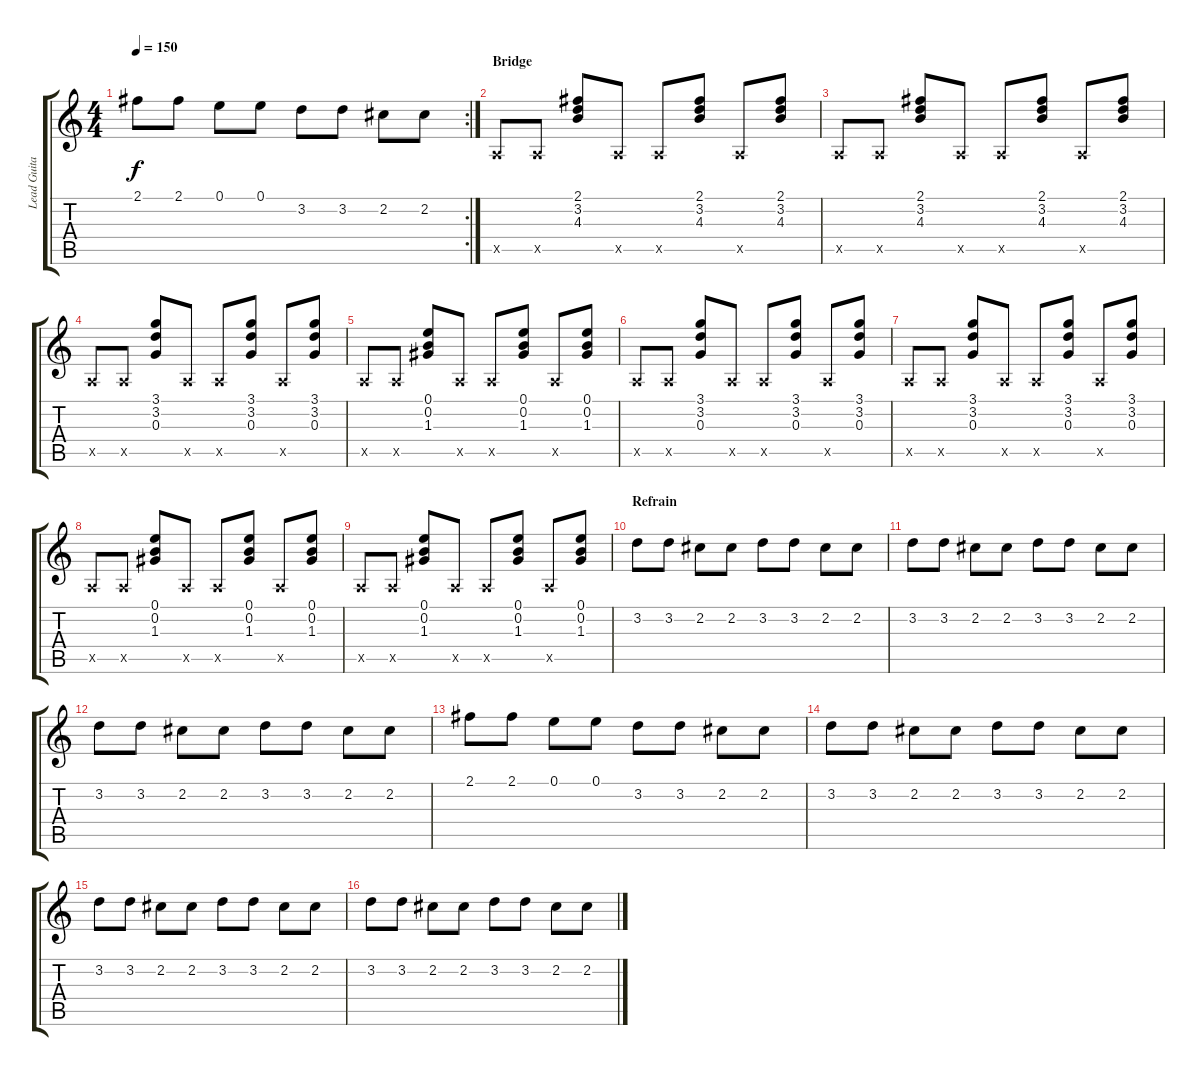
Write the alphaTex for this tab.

\track ("Lead Guitar" "Lead Guita") {instrument distortionguitar}
\staff {score tabs}
\tuning (E4 B3 G3 D3 A2 E2) {hide}
\rc 2
\ts (4 4)
\tempo 150
\clef g2
\ks c
2.1.8{dy f} 2.1.8 0.1.8 0.1.8 3.2.8 3.2.8 2.2.8 2.2.8 |
\section ("" "Bridge")
0.5{x}.8 0.5{x}.8 (2.1 3.2 4.3).8 0.5{x}.8 0.5{x}.8 (2.1 3.2 4.3).8 0.5{x}.8 (2.1 3.2 4.3).8 |
0.5{x}.8 0.5{x}.8 (2.1 3.2 4.3).8 0.5{x}.8 0.5{x}.8 (2.1 3.2 4.3).8 0.5{x}.8 (2.1 3.2 4.3).8 |
0.5{x}.8 0.5{x}.8 (3.1 3.2 0.3).8 0.5{x}.8 0.5{x}.8 (3.1 3.2 0.3).8 0.5{x}.8 (3.1 3.2 0.3).8 |
0.5{x}.8 0.5{x}.8 (0.1 0.2 1.3).8 0.5{x}.8 0.5{x}.8 (0.1 0.2 1.3).8 0.5{x}.8 (0.1 0.2 1.3).8 |
0.5{x}.8 0.5{x}.8 (3.1 3.2 0.3).8 0.5{x}.8 0.5{x}.8 (3.1 3.2 0.3).8 0.5{x}.8 (3.1 3.2 0.3).8 |
0.5{x}.8 0.5{x}.8 (3.1 3.2 0.3).8 0.5{x}.8 0.5{x}.8 (3.1 3.2 0.3).8 0.5{x}.8 (3.1 3.2 0.3).8 |
0.5{x}.8 0.5{x}.8 (0.1 0.2 1.3).8 0.5{x}.8 0.5{x}.8 (0.1 0.2 1.3).8 0.5{x}.8 (0.1 0.2 1.3).8 |
0.5{x}.8 0.5{x}.8 (0.1 0.2 1.3).8 0.5{x}.8 0.5{x}.8 (0.1 0.2 1.3).8 0.5{x}.8 (0.1 0.2 1.3).8 |
\section ("" "Refrain")
3.2.8 3.2.8 2.2.8 2.2.8 3.2.8 3.2.8 2.2.8 2.2.8 |
3.2.8 3.2.8 2.2.8 2.2.8 3.2.8 3.2.8 2.2.8 2.2.8 |
3.2.8 3.2.8 2.2.8 2.2.8 3.2.8 3.2.8 2.2.8 2.2.8 |
2.1.8 2.1.8 0.1.8 0.1.8 3.2.8 3.2.8 2.2.8 2.2.8 |
3.2.8 3.2.8 2.2.8 2.2.8 3.2.8 3.2.8 2.2.8 2.2.8 |
3.2.8 3.2.8 2.2.8 2.2.8 3.2.8 3.2.8 2.2.8 2.2.8 |
3.2.8 3.2.8 2.2.8 2.2.8 3.2.8 3.2.8 2.2.8 2.2.8
